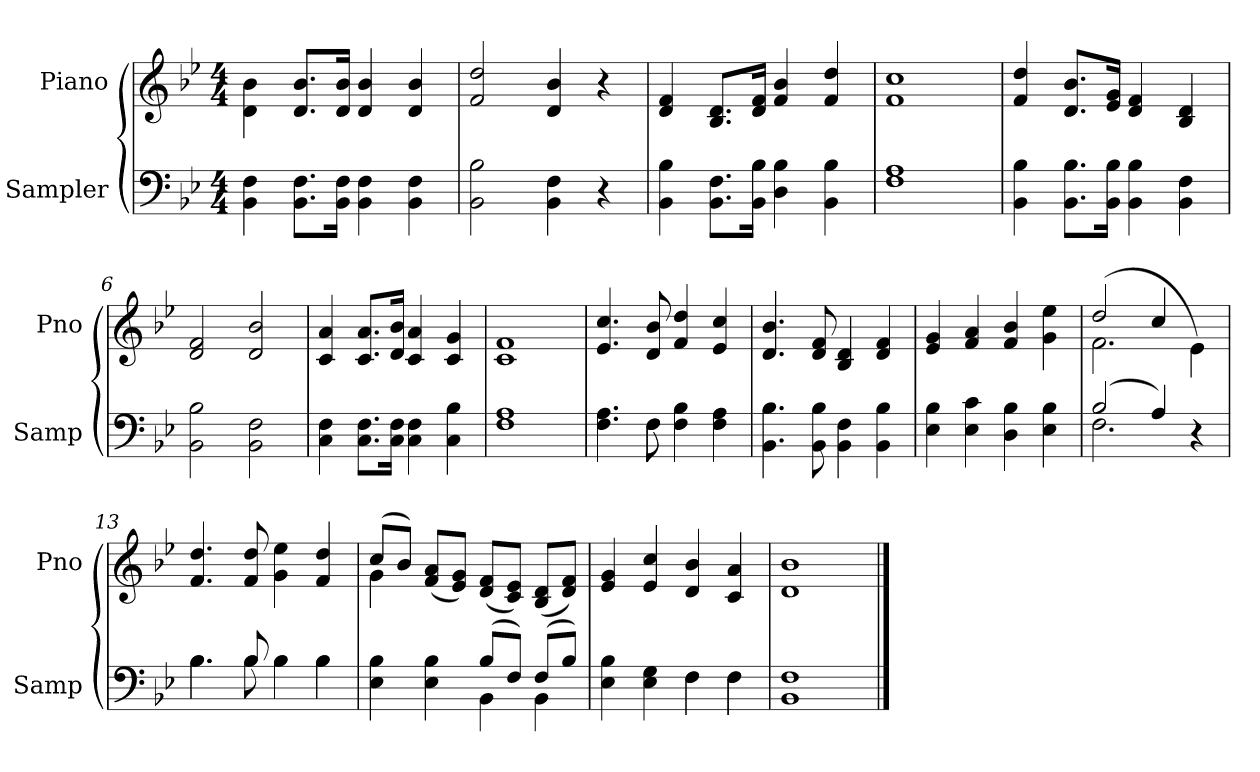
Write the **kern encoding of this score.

**kern	**kern
*part2	*part1
*staff2	*staff1
*I"Sampler	*I"Piano
*I'Samp	*I'Pno
*clefF4	*clefG2
*k[b-e-]	*k[b-e-]
*B-:	*B-:
*M4/4	*M4/4
=1	=1
4BB- 4F	4d\ 4b-\
8.BB-\ 8.F\L	8.d/ 8.b-/L
16BB-\ 16F\Jk	16d/ 16b-/Jk
4BB- 4F	4d 4b-
4BB- 4F	4d 4b-
=2	=2
2BB- 2B-	2f 2dd
4BB- 4F	4d 4b-
4r	4r
=3	=3
4BB- 4B-	4d 4f
8.BB-\ 8.F\L	8.B-/ 8.d/L
16BB-\ 16B-\Jk	16d/ 16f/Jk
4D 4B-	4f 4b-
4BB- 4B-	4f 4dd
=4	=4
1F 1A	1f 1cc
=5	=5
4BB- 4B-	4f 4dd
8.BB-\ 8.B-\L	8.d/ 8.b-/L
16BB-\ 16B-\Jk	16e-/ 16g/Jk
4BB- 4B-	4d 4f
4BB- 4F	4B- 4d
=6	=6
2BB- 2B-	2d 2f
2BB- 2F	2d 2b-
=7	=7
4C 4F	4c 4a
8.C\ 8.F\L	8.c/ 8.a/L
16C\ 16F\Jk	16d/ 16b-/Jk
4C 4F	4c 4a
4C 4B-	4c 4g
=8	=8
1F 1A	1c 1f
=9	=9
*^	*
4.F 4.A	4.ryy	4.e- 4.cc
8F\	8F	8d 8b-
4F 4B-	2ryy	4f 4dd
4F 4A	.	4e- 4cc
*v	*v	*
=10	=10
4.BB- 4.B-	4.d 4.b-
8BB- 8B-	8d 8f
4BB- 4F	4B- 4d
4BB- 4B-	4d 4f
=11	=11
4E- 4B-	4e- 4g
4E- 4c	4f 4a
4D 4B-	4f 4b-
4E- 4B-	4g 4ee-
=12	=12
*^	*^
(2B-/	2.F	(2dd/	2.f
4A/)	.	4cc/	.
4r	4ryy	4e-\)	4ryy
*	*	*v	*v
=13	=13	=13
4.B-\	4.B-	4.f 4.dd
8B-/	8B-	8f 8dd
4B-\	4B-	4g 4ee-
4B-\	4B-	4f 4dd
=14	=14	=14
*	*	*^
4E- 4B-	2ryy	(8cc/L	4g
.	.	8b-/J)	.
4E- 4B-	.	(8f/ 8a/L	2.ryy
.	.	8e-/ 8g/J)	.
(8B-/L	4BB-	(8d/ 8f/L	.
8F/J)	.	8c/ 8e-/J)	.
(8F/L	4BB-	(8B-/ 8d/L	.
8B-/J)	.	8d/ 8f/J)	.
*	*	*v	*v
=15	=15	=15
4E- 4B-	2ryy	4e- 4g
4E- 4G	.	4e- 4cc
4F\	4F	4d 4b-
4F\	4F	4c 4a
*v	*v	*
=16	=16
1BB- 1F	1d 1b-
==	==
*-	*-
